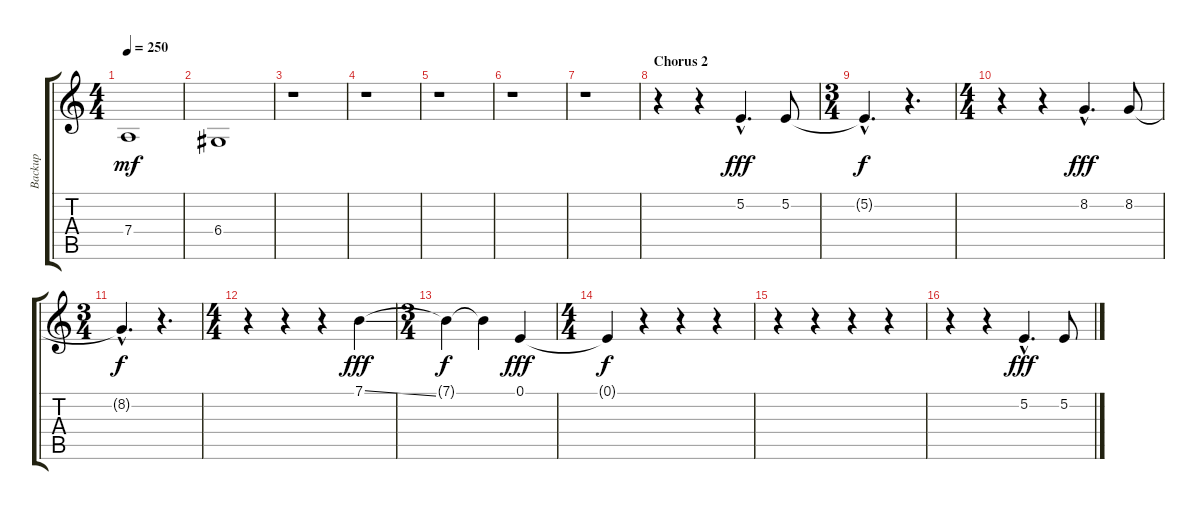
\track ("Backup" "Backup") {instrument voiceoohs}
\staff {score tabs}
\tuning (E4 B3 G3 D3 A2 E2) {hide}
\ts (4 4)
\tempo 250
\clef g2
\ks c
7.4.1{dy mf} |
6.4.1 |
r.1 |
r.1 |
r.1 |
r.1 |
r.1 |
\section ("" "Chorus 2")
r.4{volume 14 balance 8 instrument sopranosax} r.4 5.2{hac}.4{d dy fff} 5.2.8 |
\ts (3 4)
5.2{hac t}.4{d dy f} r.4{d} |
\ts (4 4)
r.4 r.4 8.2{hac}.4{d dy fff} 8.2.8 |
\ts (3 4)
8.2{hac t}.4{d dy f} r.4{d} |
\ts (4 4)
r.4 r.4 r.4 7.1{ss}.4{dy fff} |
\ts (3 4)
7.1{t}.4{dy f} 7.1{t}.4 0.1.4{dy fff} |
\ts (4 4)
0.1{t}.4{dy f} r.4 r.4 r.4 |
r.4 r.4 r.4 r.4 |
r.4 r.4 5.2{hac}.4{d dy fff} 5.2.8
